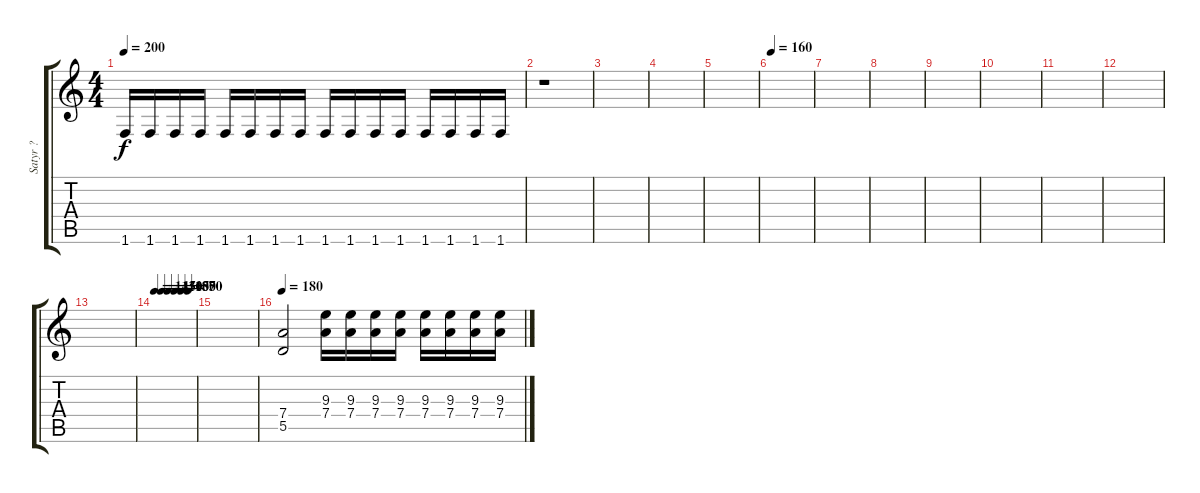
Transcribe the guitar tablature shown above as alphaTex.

\track ("Satyr ?" "Satyr ?") {instrument distortionguitar}
\staff {score tabs}
\tuning (E4 B3 G3 D3 A2 E2) {hide}
\ts (4 4)
\tempo 200
\clef g2
\ks c
1.6.16{dy f} 1.6.16 1.6.16 1.6.16 1.6.16 1.6.16 1.6.16 1.6.16 1.6.16 1.6.16 1.6.16 1.6.16 1.6.16 1.6.16 1.6.16 1.6.16 |
r.1 |
|
|
|
\tempo 160
|
|
|
|
|
|
|
|
\tempo 145
\tempo (130 0.16666666666666666)
\tempo (115 0.3333333333333333)
\tempo (100 0.5)
\tempo (85 0.6666666666666666)
\tempo (70 0.8333333333333334)
|
|
\tempo 180
(7.4 5.5).2{volume 9} (9.3 7.4).16 (9.3 7.4).16 (9.3 7.4).16 (9.3 7.4).16 (9.3 7.4).16 (9.3 7.4).16 (9.3 7.4).16 (9.3 7.4).16
